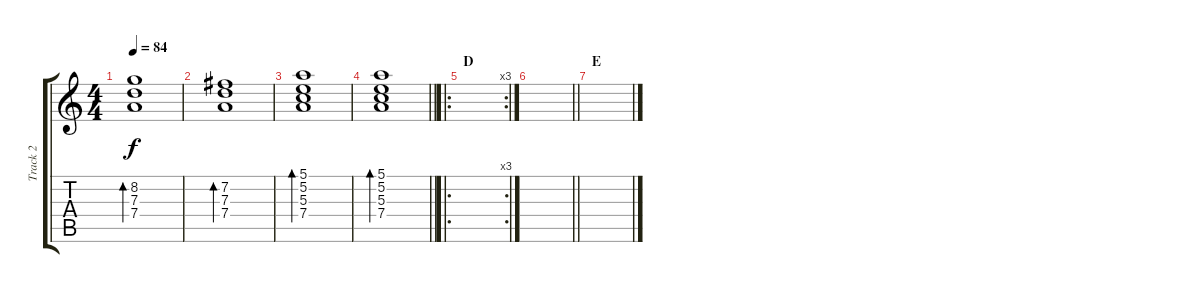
\track ("Track 2" "Track 2") {instrument acousticguitarsteel}
\staff {score tabs}
\tuning (E4 B3 G3 D3 A2 E2) {hide}
\ts (4 4)
\tempo 84
\clef g2
\ks c
(8.2 7.3 7.4).1{bd 60 dy f} |
(7.2 7.3 7.4).1{bd 60} |
(5.1 5.2 5.3 7.4).1{bd 60} |
\barLineRight lightlight
(5.1 5.2 5.3 7.4).1{bd 60} |
\ro
\rc 3
\section ("" "D")
|
\barLineRight lightlight
|
\section ("" "E")
